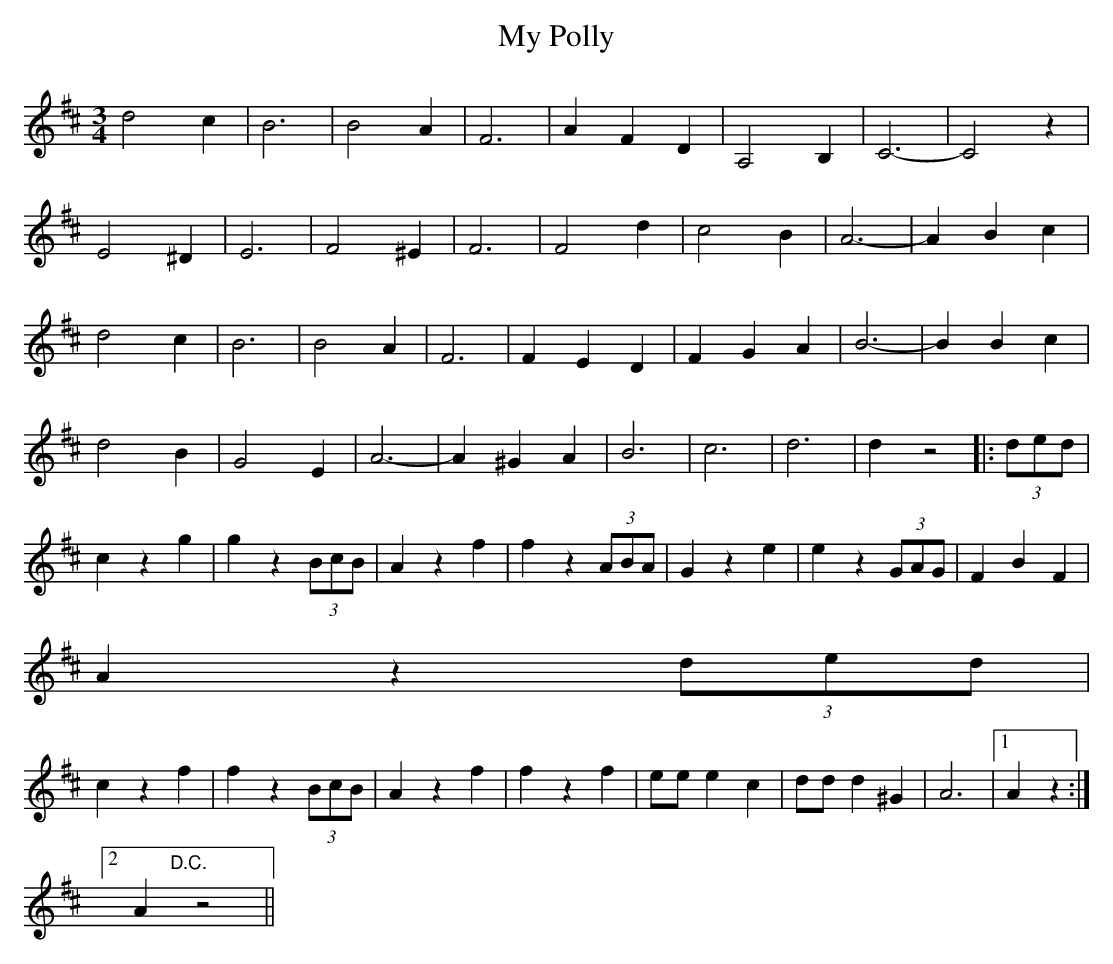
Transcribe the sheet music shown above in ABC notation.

X:1
T:My Polly
M:3/4
L:1/8
K:D
d4 c2|B6|sB4 sA2|F6|A2 F2 D2|A,4 B,2|C6-|C4 z2|
E4 ^D2|E6|sF4 s^E2|F6|sF4 sd2|c4 B2|A6-|A2 B2 c2|
d4 c2|B6|sB4 sA2|F6|sF2 E2 sD2|sF2 G2 sA2|B6-|B2 sB2 sc2|
sd4 sB2|sG4 sE2|A6-|A2 s^G2 sA2| B6|c6|d6|d2 z4|:(3ded|
c2 z2 g2|g2 z2 (3BcB|A2 z2 f2|f2 z2 (3ABA|G2 z2 e2|e2 z2 (3GAG|F2 B2 F2|
A2 z2 (3ded|
c2 z2 f2| f2 z2 (3BcB|A2 z2 f2| f2 z2 f2|ee e2 c2|dd d2 ^G2|A6|1A2 z2:|2
"        D.C."A2 z4||
